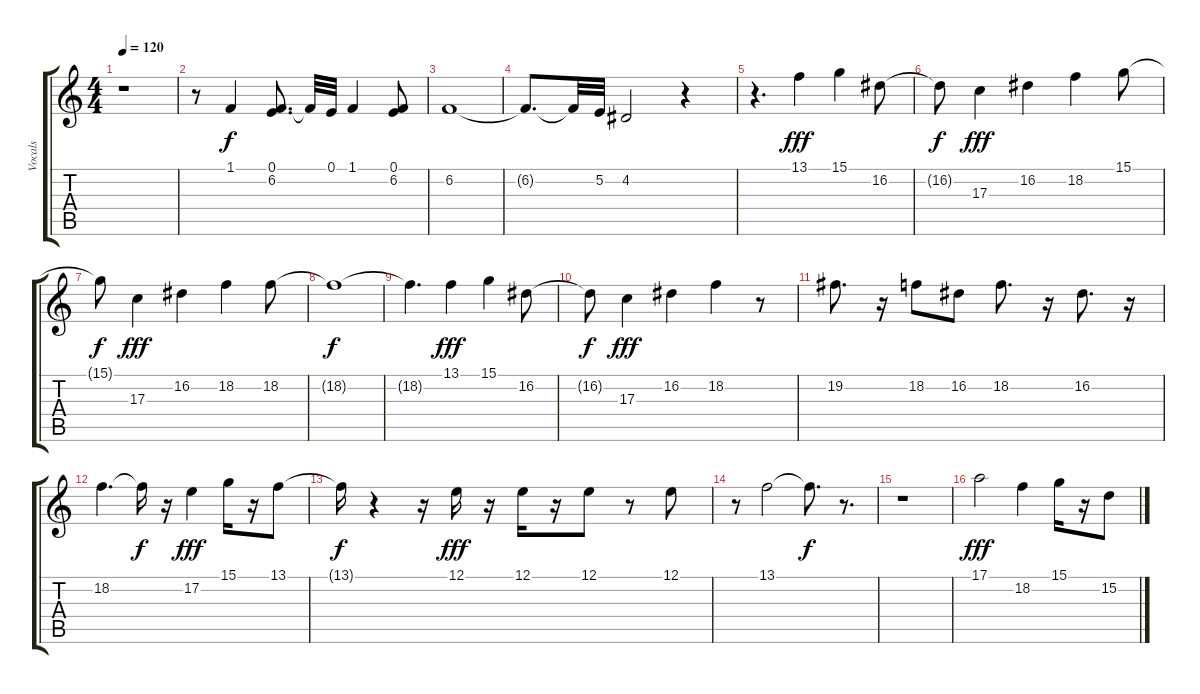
\track ("Vocals" "Vocals") {instrument synthvoice}
\staff {score tabs}
\tuning (E4 B3 G3 D3 A2 E2) {hide}
\ts (4 4)
\tempo 120
\clef g2
\ks c
r.1{dy f} |
r.8 1.1.4 (0.1 6.2).8{d} 6.2{t}.32 0.1.32 1.1.4 (0.1 6.2).8 |
6.2.1 |
6.2{t}.8{d} 6.2{t}.32 5.2.32 4.2.2 r.4 |
r.4{d} 13.1.4{dy fff instrument synthvoice} 15.1.4 16.2.8 |
16.2{t}.8{dy f} 17.3.4{dy fff} 16.2.4 18.2.4 15.1.8 |
15.1{t}.8{dy f} 17.3.4{dy fff} 16.2.4 18.2.4 18.2.8 |
18.2{t}.1{dy f} |
18.2{t}.4{d} 13.1.4{dy fff} 15.1.4 16.2.8 |
16.2{t}.8{dy f} 17.3.4{dy fff} 16.2.4 18.2.4 r.8 |
19.2.8{d} r.16 18.2.8 16.2.8 18.2.8{d} r.16 16.2.8{d} r.16 |
18.2.4{d} 18.2{t}.16{dy f} r.16 17.2.4{dy fff} 15.1.16 r.16 13.1.8 |
13.1{t}.16{dy f} r.4 r.16 12.1.16{dy fff} r.16 12.1.16 r.16 12.1.8 r.8 12.1.8 |
r.8 13.1.2 13.1{t}.8{d dy f} r.8{d} |
r.1 |
17.1.2{dy fff} 18.2.4 15.1.16 r.16 15.2.8
